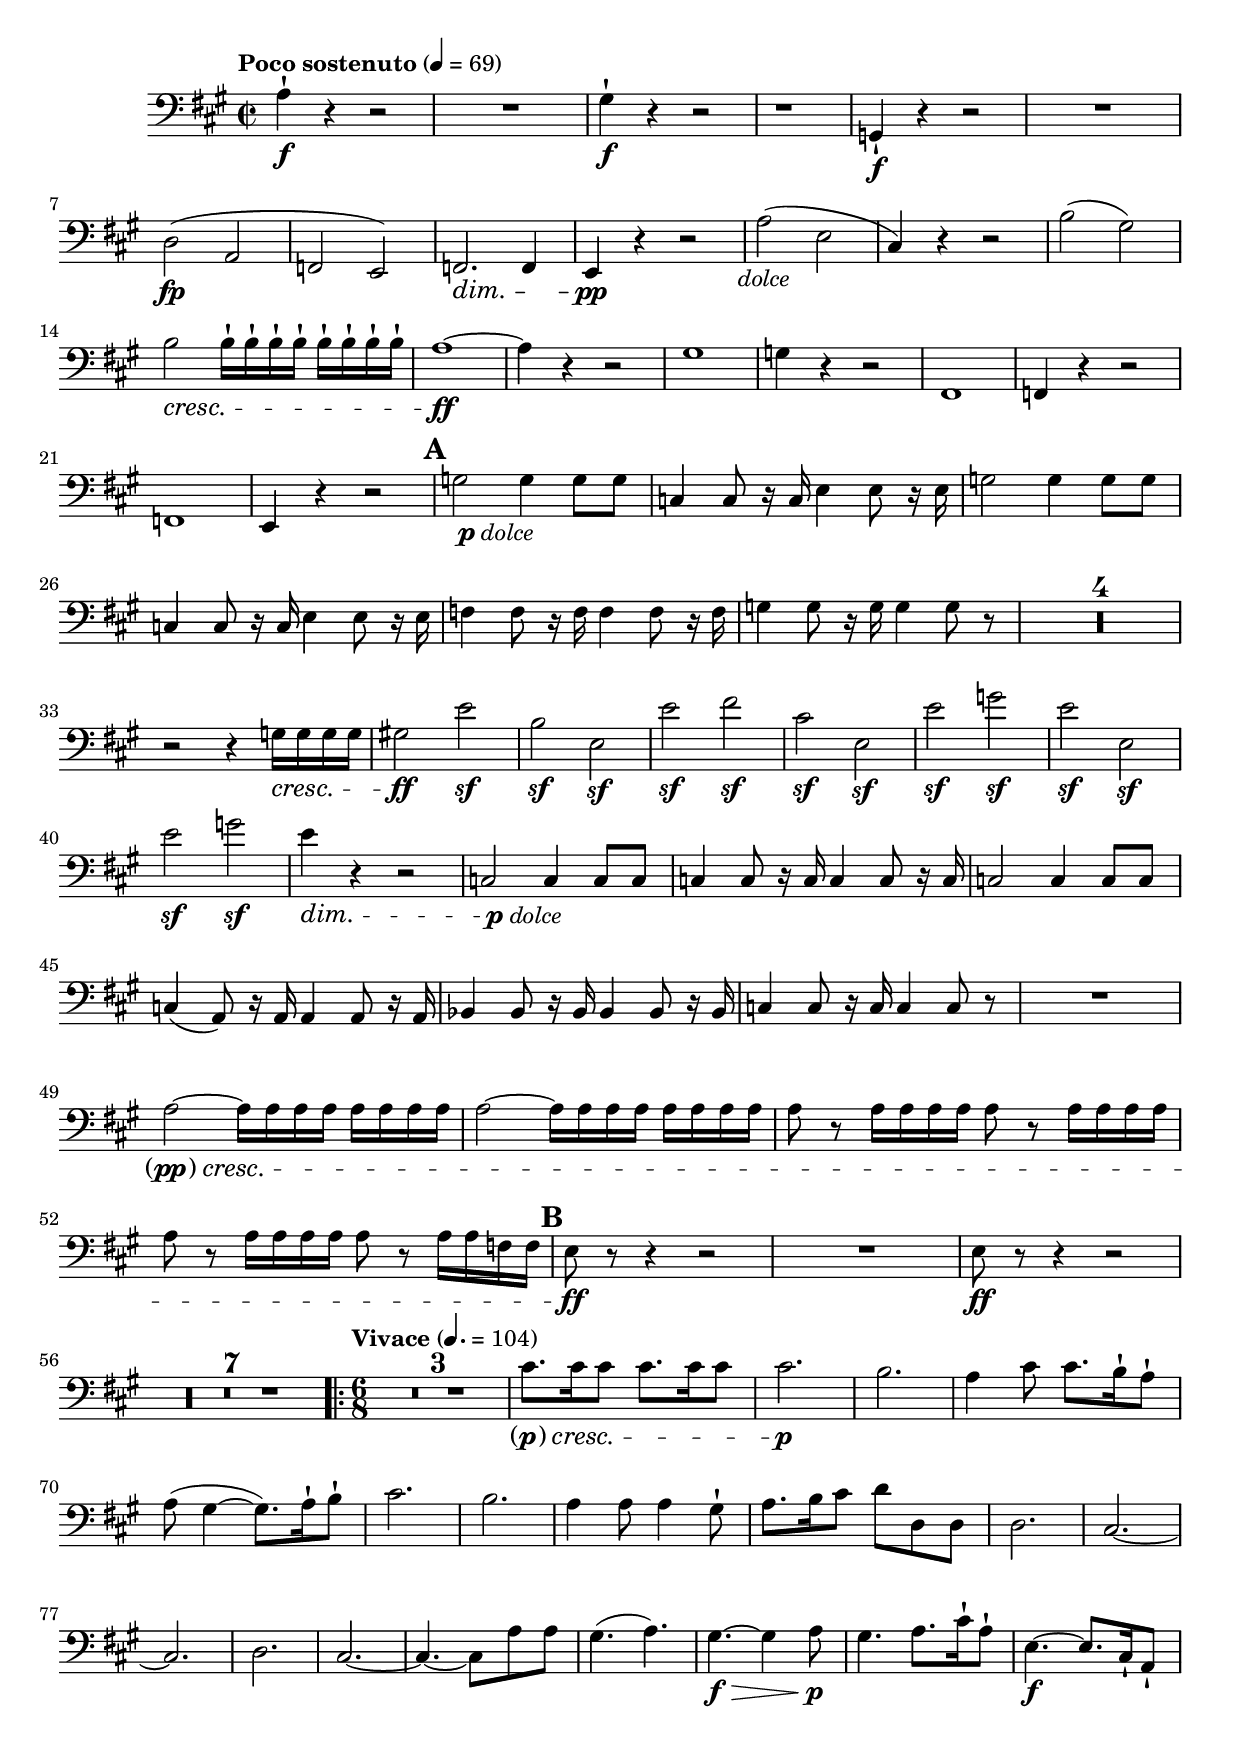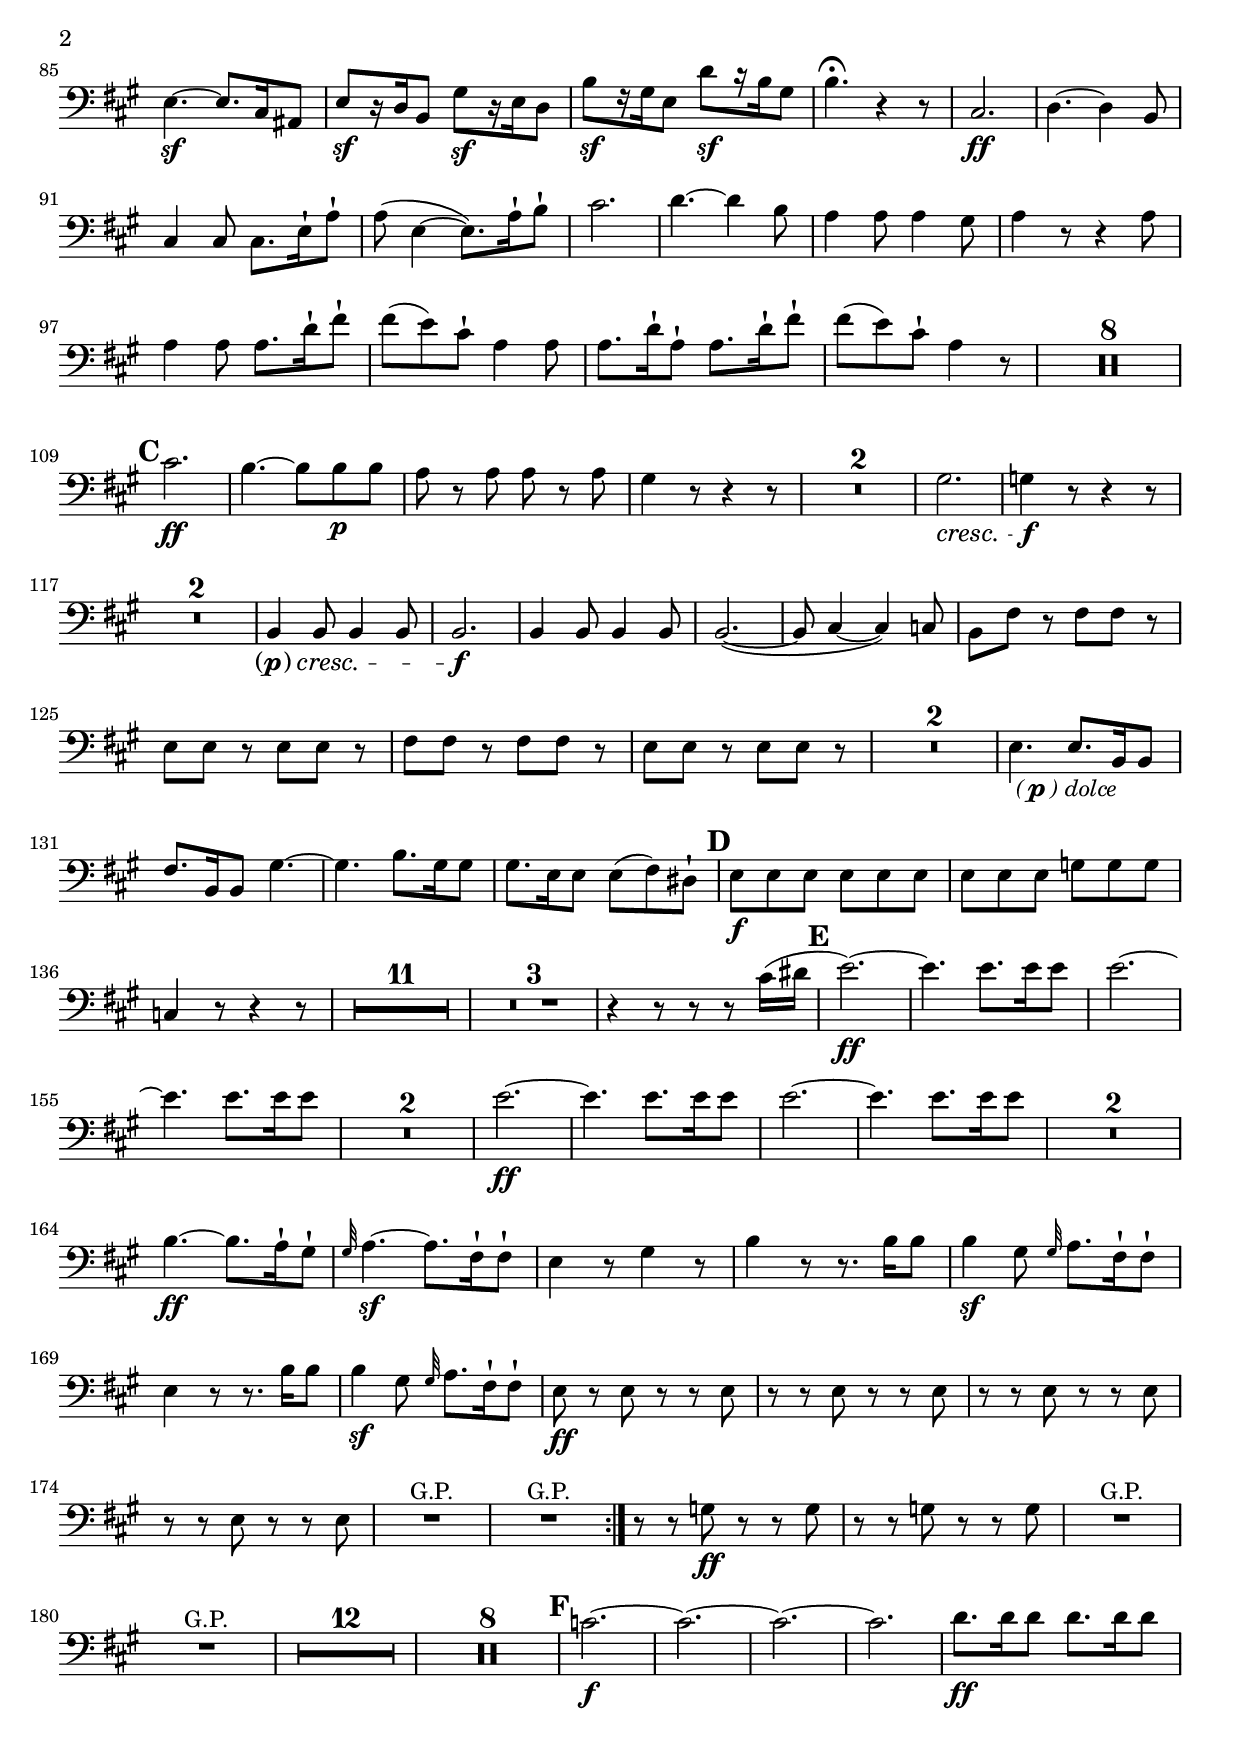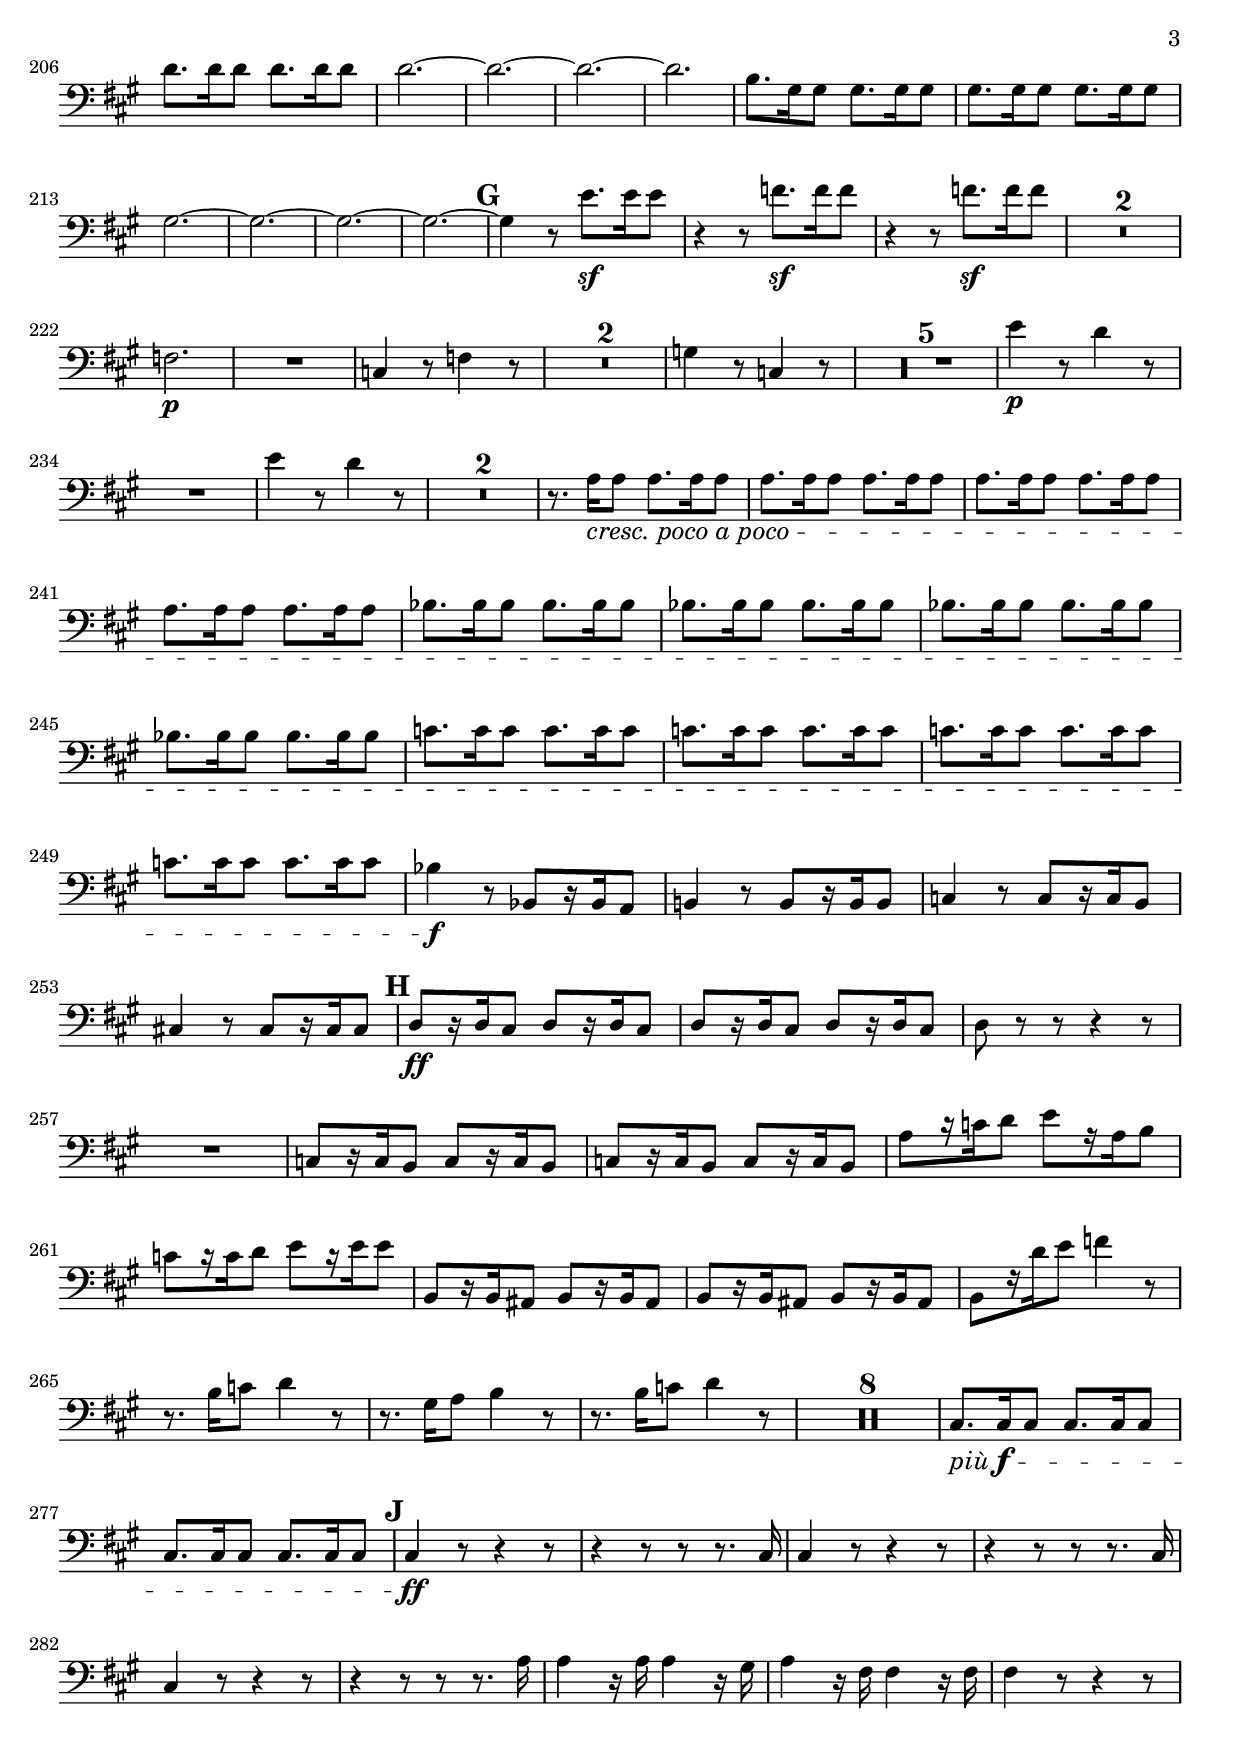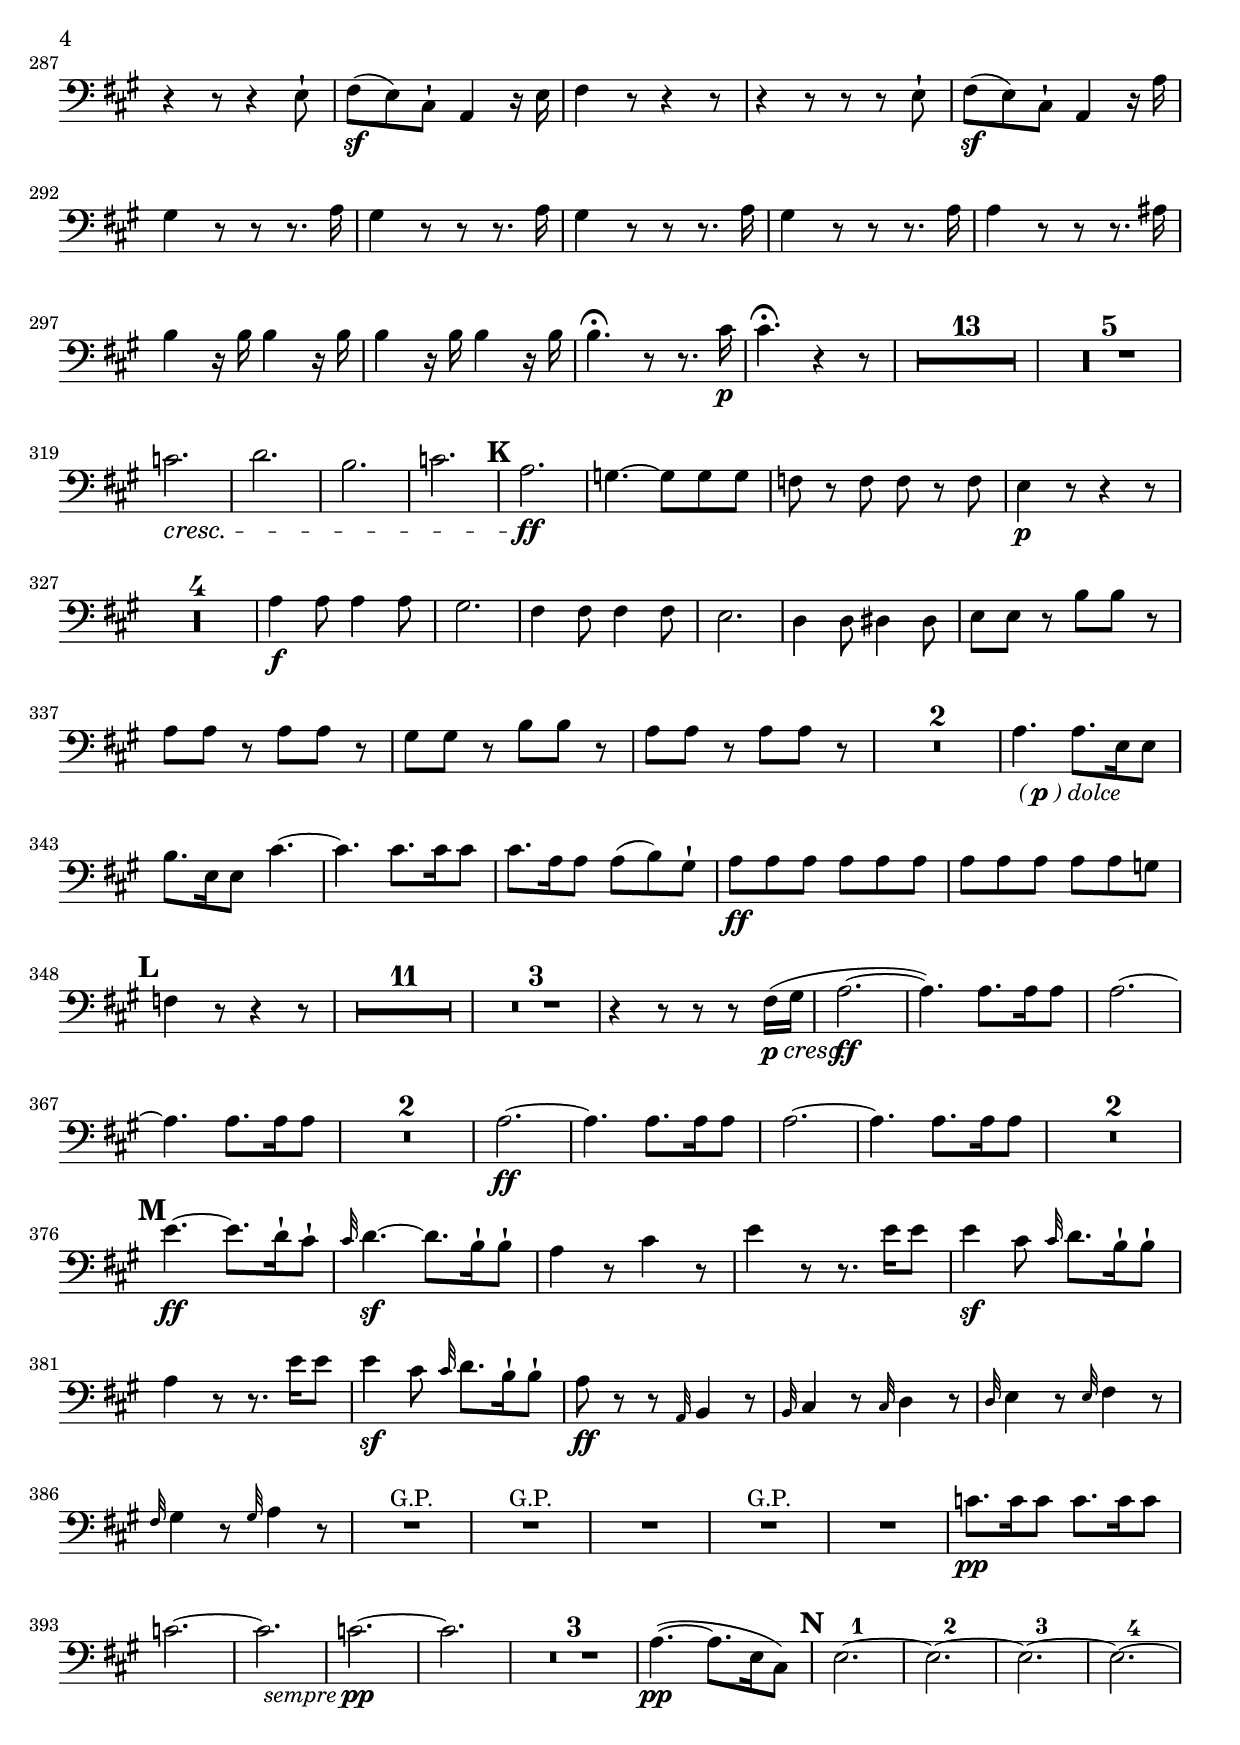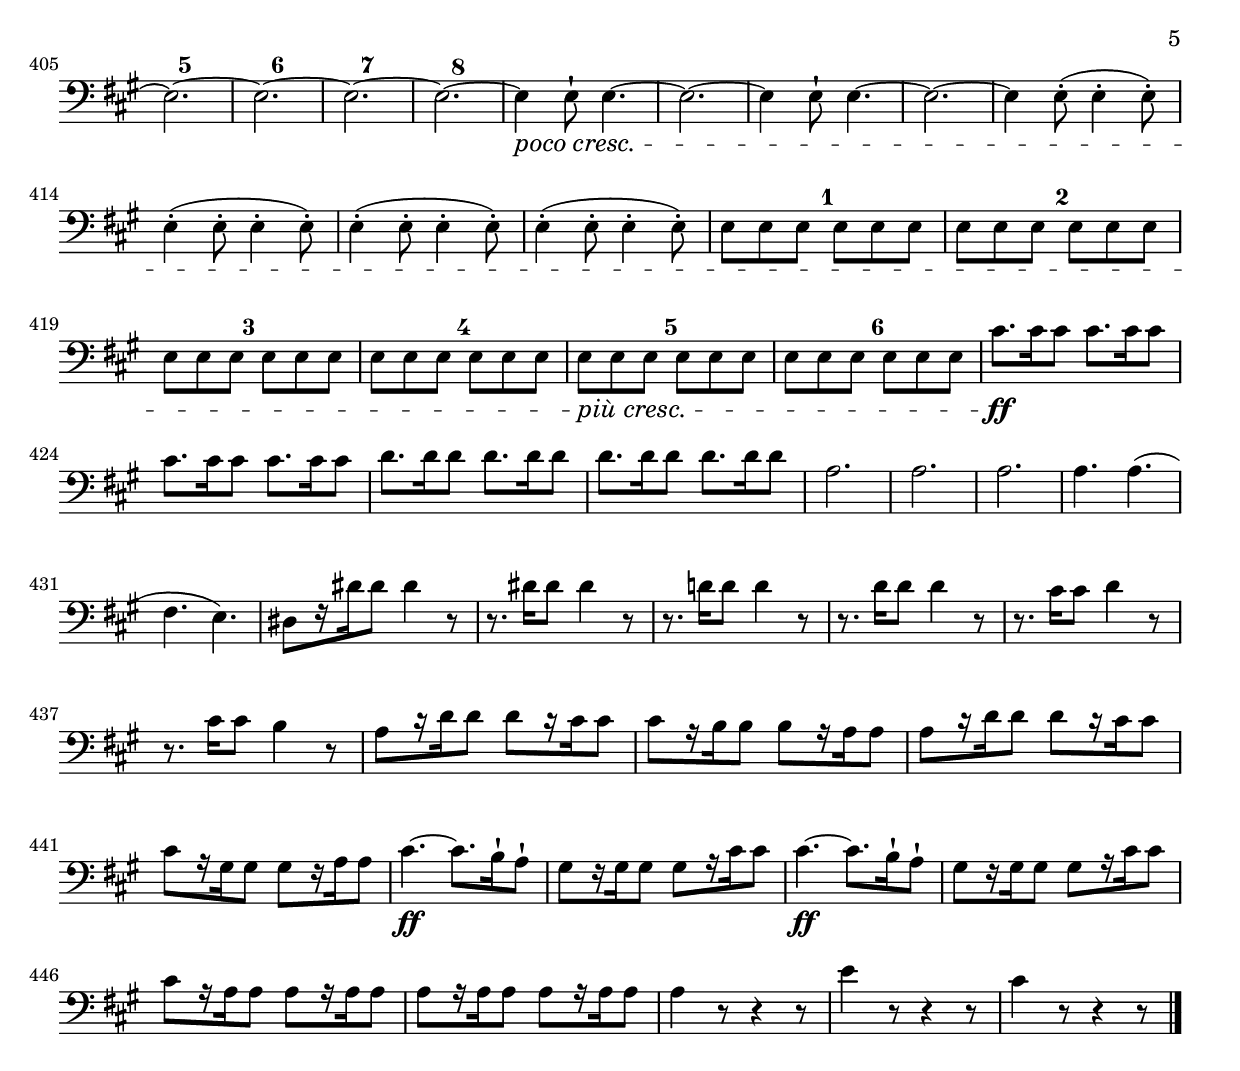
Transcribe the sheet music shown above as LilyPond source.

\version "2.24.3"

\version "2.24.3"

\include "../definitions.ly"

voicebeethovenHxmouvementBxbassonCxmd = \absolute {
\include "../parametres.ly"
\clef bass \time 2/2 \key a \major \tempo "Poco sostenuto" 4=69
% Grouper les croches et doubles par temps (pas un vrai C barré).
\set Timing.beamExceptions = #'()
\set Timing.baseMoment = #(ly:make-moment 1/4)
\set Timing.beatStructure = 1,1,1,1

 a4-! \f r4 r2  |
 R1  |
 gis4-! \f r4 r2  |
 r1  |
 g,4-! \f r4 r2  |
 R1  |
 d2 \fp ( a,2  |
 f,2 e,2)  |
 f,2. \dim f,4  |
 e,4 \pp r4 r2  |
 a2 \dolce ( e2  |
 cis4) r4 r2  |
 b2( gis2)  |
 b2 \cresc b16-! b16-! b16-! b16-! b16-! b16-! b16-! b16-!  |
 a1 \ff ~  |
 a4 r4 r2  |
 gis1  |
 g4 r4 r2  |
 fis,1  |
 f,4 r4 r2  |
 f,1  |
 e,4 r4 r2  |
 \mark\default \barNumberCheck 23
 g2 \pdolce g4 g8 g8  |
 c4 c8 r16 c16 e4 e8 r16 e16  |
 g2 g4 g8 g8  |
 c4 c8 r16 c16 e4 e8 r16 e16  |
 f4 f8 r16 f16 f4 f8 r16 f16  |
 g4 g8 r16 g16 g4 g8 r8  |
 R1*4  |
 r2 r4 g16 \cresc g16 g16 g16  |
 gis2 \ff e'2 \sf  |
 b2 \sf e2 \sf  |
 e'2 \sf fis'2 \sf  |
 cis'2 \sf e2 \sf  |
 e'2 \sf g'2 \sf  |
 e'2 \sf e2 \sf  |
 e'2 \sf g'2 \sf  |
 e'4 \dim r4 r2  |
 c2 \pdolce c4 c8 c8  |
 c4 c8 r16 c16 c4 c8 r16 c16  |
 c2 c4 c8 c8  |
 c4( a,8) r16 a,16 a,4 a,8 r16 a,16  |
 bes,4 bes,8 r16 bes,16 bes,4 bes,8 r16 bes,16  |
 c4 c8 r16 c16 c4 c8 r8  |
 R1  |
 a2 \paren\pp \cresc ~ a16 a16 a16 a16 a16 a16 a16 a16  |
 a2 ~ a16 a16 a16 a16 a16 a16 a16 a16  |
 a8 r8 a16 a16 a16 a16 a8 r8 a16 a16 a16 a16  |
 a8 r8 a16 a16 a16 a16 a8 r8 a16 a16 f16 f16  |
 \mark\default \barNumberCheck 53
 e8 \ff r8 r4 r2  |
 R1  |
 e8 \ff r8 r4 r2  |
 R1*7  |

 \time 6/8 \tempo "Vivace" 4.=104
 \repeat volta 2 {
 R2.*3  |
 cis'8. \paren\p \cresc cis'16 cis'8 cis'8. cis'16 cis'8  |
 cis'2. \p  |
 b2.  |
 a4 cis'8 cis'8. b16-! a8-!  |
 a8( gis4~ gis8.) a16-! b8-!  |
 cis'2.  |
 b2.  |
 a4 a8 a4 gis8-!  |
 a8. b16 cis'8 d'8 d8 d8  |
 d2.  |
 cis2. ~  |
 cis2.  |
 d2.  |
 cis2.~  |
 cis4. ~ cis8 a8 a8  |
 gis4. ( a4.)  |
 gis4.~ \f \> gis4 a8 \p  |
 gis4. a8. cis'16-! a8-!  |
 e4.~ \f e8. cis16-! a,8-!  |
 e4.~ \sf e8. cis16 ais,8  |
 e8[ \sf r16 d16 b,8] gis8[ \sf r16 e16 d8]  |
 b8[ \sf r16 gis16 e8] d'8[ \sf r16 b16 gis8]  |
 b4.-\fermata r4 r8  |
 cis2. \ff  |
 d4.~ d4 b,8  |
 cis4 cis8 cis8. e16-! a8-!  |
 a8( e4~ e8.) a16-! b8-!  |
 cis'2.  |
 d'4.~ d'4 b8  |
 a4 a8 a4 gis8  |
 a4 r8 r4 a8  |
 a4 a8 a8. d'16-! fis'8-!  |
 fis'8( e'8) cis'8-! a4 a8  |
 a8. d'16-! a8-! a8. d'16-! fis'8-!  |
 fis'8( e'8) cis'8-! a4 r8  |
 R2.*8  |
 \mark\default \barNumberCheck 109
 cis'2. \ff  |
 b4.~ b8 b8 \p b8  |
 a8 r8 a8 a8 r8 a8  |
 gis4 r8 r4 r8  |
 R2.*2  |
 gis2. \cresc  |
 g4 \f r8 r4 r8  |
 R2.*2  |
 b,4 \paren\p\cresc b,8 b,4 b,8  |
 b,2. \f  |
 b,4 b,8 b,4 b,8  |
 b,2.(~  |
 b,8 cis4~ cis4) c8  |
 b,8 fis8 r8 fis8 fis8 r8  |
 e8 e8 r8 e8 e8 r8  |
 fis8 fis8 r8 fis8 fis8 r8  |
 e8 e8 r8 e8 e8 r8  |
 R2.*2  |
 e4.\parenpdolce e8. b,16 b,8  |
 fis8. b,16 b,8 gis4.~  |
 gis4. b8. gis16 gis8  |
 gis8. e16 e8 e8( fis8) dis8-!  |
 \mark\default \barNumberCheck 134
 e8 \f e8 e8 e8 e8 e8  |
 e8 e8 e8 g8 g8 g8  |
 c4 r8 r4 r8  |
 R2.*11  |
 R2.*3  |
 r4 r8 r8 r8 cis'16( dis'16  |
 \mark\default \barNumberCheck 152
 e'2.)~ \ff  |
 e'4. e'8. e'16 e'8  |
 e'2.~  |
 e'4. e'8. e'16 e'8  |
 R2.*2  |
 e'2.~ \ff  |
 e'4. e'8. e'16 e'8  |
 e'2.~  |
 e'4. e'8. e'16 e'8  |
 R2.*2  |
 b4.~ \ff b8. a16-! gis8-!  |
 \grace{gis32} a4.~ \sf a8. fis16-! fis8-!  |
 e4 r8 gis4 r8  |
 b4 r8 r8. b16 b8  |
 b4 \sf gis8 \grace{gis32} a8. fis16-! fis8-!  |
 e4 r8 r8. b16 b8  |
 b4 \sf gis8 \grace{gis32}  a8. fis16-! fis8-!  |
 e8 \ff r8 e8 r8 r8 e8  |
 r8 r8 e8 r8 r8 e8  |
 r8 r8 e8 r8 r8 e8  |
 r8 r8 e8 r8 r8 e8  |
 R2. \granPausa  |
 R2. \granPausa | }
 r8 r8 g8 \ff r8 r8 g8  |
 r8 r8 g8 r8 r8 g8  |
 R2. \granPausa  |
 R2. \granPausa |
 R2.*12  |
 R2.*8  |
 \mark\default \barNumberCheck 201
 c'2.~ \f  |
 c'2.~  |
 c'2.~  |
 c'2.  |
 d'8. \ff d'16 d'8 d'8. d'16 d'8  |
 d'8. d'16 d'8 d'8. d'16 d'8  |
 d'2.~  |
 d'2.~  |
 d'2.~  |
 d'2.  |
 b8. gis16 gis8 gis8. gis16 gis8  |
 gis8. gis16 gis8 gis8. gis16 gis8  |
 gis2.~  |
 gis2.~  |
 gis2.~  |
 gis2.~  |
 \mark\default \barNumberCheck 217
 gis4 r8 e'8. \sf e'16 e'8  |
 r4 r8 f'8. \sf f'16 f'8  |
 r4 r8 f'8. \sf f'16 f'8  |
 R2.*2  |
 f2. \p  |
 R2.  |
 c4 r8 f4 r8  |
 R2.*2  |
 g4 r8 c4 r8  |
 R2.*5  |
 e'4 \p r8 d'4 r8  |
 R2.  |
 e'4 r8 d'4 r8  |
 R2.*2  |
 r8. a16 \crescpoco a8 a8. a16 a8  |
 a8. a16 a8 a8. a16 a8  |
 a8. a16 a8 a8. a16 a8  |
 a8. a16 a8 a8. a16 a8  |
 bes8. bes16 bes8 bes8. bes16 bes8  |
 bes8. bes16 bes8 bes8. bes16 bes8  |
 bes8. bes16 bes8 bes8. bes16 bes8  |
 bes8. bes16 bes8 bes8. bes16 bes8  |
 c'8. c'16 c'8 c'8. c'16 c'8  |
 c'8. c'16 c'8 c'8. c'16 c'8  |
 c'8. c'16 c'8 c'8. c'16 c'8  |
 c'8. c'16 c'8 c'8. c'16 c'8  |
 bes4 \f r8 bes,8[ r16 bes,16 a,8]  |
 b,4 r8 b,8[ r16 b,16 b,8]  |
 c4 r8 c8[ r16 c16 b,8]  |
 cis4 r8 cis8[ r16 cis16 cis8]  |
 \mark\default \barNumberCheck 254
 d8[ \ff r16 d16 cis8] d8[ r16 d16 cis8]  |
 d8[ r16 d16 cis8] d8[ r16 d16 cis8]  |
 d8 r8 r8 r4 r8  |
 R2.  |
 c8[ r16 c16 b,8] c8[ r16 c16 b,8]  |
 c8[ r16 c16 b,8] c8[ r16 c16 b,8]  |
 a8[ r16 c'16 d'8] e'8[ r16 a16 b8]  |
 c'8[ r16 c'16 d'8] e'8[ r16 e'16 e'8]  |
 b,8[ r16 b,16 ais,8] b,8[ r16 b,16 ais,8]  |
 b,8[ r16 b,16 ais,8] b,8[ r16 b,16 ais,8]  |
 b,8[ r16 d'16 e'8] f'4 r8  |
 r8. b16 c'8 d'4 r8  |
 r8. gis16 a8 b4 r8  |
 r8. b16 c'8 d'4 r8  |
 R2.*8  |
 cis8. \piuf cis16 cis8 cis8. cis16 cis8  |
 cis8. cis16 cis8 cis8. cis16 cis8  |
 \mark\default \barNumberCheck 278
 cis4 \ff r8 r4 r8  |
 r4 r8 r8 r8. cis16  |
 cis4 r8 r4 r8  |
 r4 r8 r8 r8. cis16  |
 cis4 r8 r4 r8  |
 r4 r8 r8 r8. a16  |
 a4 r16 a16 a4 r16 gis16  |
 a4 r16 fis16 fis4 r16 fis16  |
 fis4 r8 r4 r8  |
 r4 r8 r4 e8-!  |
 fis8( \sf e8) cis8-! a,4 r16 e16  |
 fis4 r8 r4 r8  |
 r4 r8 r8 r8 e8-!  |
 fis8( \sf e8) cis8-! a,4 r16 a16  |
 gis4 r8 r8 r8. a16  |
 gis4 r8 r8 r8. a16  |
 gis4 r8 r8 r8. a16  |
 gis4 r8 r8 r8. a16  |
 a4 r8 r8 r8. ais16  |
 b4 r16 b16 b4 r16 b16  |
 b4 r16 b16 b4 r16 b16  |
 b4.-\fermata r8 r8. cis'16 \p  |
 cis'4.-\fermata r4 r8  |
 R2.*13  |
 R2.*5  |
 c'2. \cresc|
 d'2.  |
 b2.  |
 c'2.  |
 \mark\default \barNumberCheck 323
 a2. \ff  |
 g4.~ g8 g8 g8  |
 f8 r8 f8 f8 r8 f8  |
 e4 \p r8 r4 r8  |
 R2.*4  |
 a4 \f a8 a4 a8  |
 gis2.  |
 fis4 fis8 fis4 fis8  |
 e2.  |
 d4 d8 dis4 dis8  |
 e8 e8 r8 b8 b8 r8  |
 a8 a8 r8 a8 a8 r8  |
 gis8 gis8 r8 b8 b8 r8  |
 a8 a8 r8 a8 a8 r8  |
 R2.*2  |
 a4. \parenpdolce a8. e16 e8  |
 b8. e16 e8 cis'4.~  |
 cis'4. cis'8. cis'16 cis'8  |
 cis'8. a16 a8 a8( b8) gis8-!  |
 a8 \ff a8 a8 a8 a8 a8  |
 a8 a8 a8 a8 a8 g8  |
 \mark\default \barNumberCheck 348
 f4 r8 r4 r8  |
 R2.*11  |
 R2.*3  |
 r4 r8 r8 r8 fis16( \p\cresc gis16  |
 a2.~ \ff  |
 a4.) a8. a16 a8  |
 a2.~  |
 a4. a8. a16 a8  |
 R2.*2  |
 a2.~ \ff  |
 a4. a8. a16 a8  |
 a2.~  |
 a4. a8. a16 a8  |
 R2.*2  |
 \mark\default \barNumberCheck 376
 e'4.~ \ff e'8. d'16-! cis'8-!  |
 \grace{cis'32} d'4.~ \sf d'8. b16-! b8-!  |
 a4 r8 cis'4 r8  |
 e'4 r8 r8. e'16 e'8  |
 e'4 \sf cis'8 \grace{cis'32} d'8. b16-! b8-!  |
 % La première note est parfois un la, parfois un do# selon les éditions.
 a4 r8 r8. e'16 e'8  |
 e'4 \sf cis'8 \grace{cis'32} d'8. b16-! b8-!  |
 a8 \ff r8 r8 \grace{a,32} b,4 r8  |
 \grace{b,32} cis4 r8 \grace{cis32} d4 r8  |
 \grace{d32} e4 r8 \grace{e32} fis4 r8  |
 \grace{fis32} gis4 r8 \grace{gis32} a4 r8  |
 R2.\granPausa  |
 R2.\granPausa  |
 R2.  |
 R2.\granPausa  |
 R2.  |
 c'8. \pp c'16 c'8 c'8. c'16 c'8  |
 c'2.~  |
 c'2. \semprepp  |
 c'2.~  |
 c'2.  |
 R2.*3  |
 a4.(~ \pp a8. e16 cis8)  |
 \mark\default \barNumberCheck 401
 \startMeasureCount
 e2.~  |
 e2.~  |
 e2.~  |
 e2.~  |
 e2.~  |
 e2.~  |
 e2.~  |
 e2.~  |
 \stopMeasureCount
 e4 \pococresc e8-! e4.~  |
 e2.~  |
 e4 e8-! e4.~  |
 e2.~  |
 e4 e8-.( e4-. e8-.)  |
 e4-.( e8-. e4-. e8-.)  |
 e4-.( e8-. e4-. e8-.)  |
 e4-.( e8-. e4-. e8-.)  |
 \startMeasureCount
 e8 e8 e8 e8 e8 e8  |
 e8 e8 e8 e8 e8 e8  |
 e8 e8 e8 e8 e8 e8  |
 e8 e8 e8 e8 e8 e8  |
 e8 \piucresc e8 e8 e8 e8 e8  |
 e8 e8 e8 e8 e8 e8  |
 \stopMeasureCount
 cis'8. \ff cis'16 cis'8 cis'8. cis'16 cis'8  |
 cis'8. cis'16 cis'8 cis'8. cis'16 cis'8  |
 d'8. d'16 d'8 d'8. d'16 d'8  |
 d'8. d'16 d'8 d'8. d'16 d'8  |
 a2.  |
 a2.  |
 a2.  |
 a4. a4.(  |
 fis4. e4.)  |
 dis8[ r16 dis'16 dis'8] dis'4 r8  |
 r8. dis'16 dis'8 dis'4 r8  |
 r8. d'16 d'8 d'4 r8  |
 r8. d'16 d'8 d'4 r8  |
 r8. cis'16 cis'8 d'4 r8  |
 r8. cis'16 cis'8 b4 r8  |
 a8[ r16 d'16 d'8] d'8[ r16 cis'16 cis'8]  |
 cis'8[ r16 b16 b8] b8[ r16 a16 a8]  |
 a8[ r16 d'16 d'8] d'8[ r16 cis'16 cis'8]  |
 cis'8[ r16 gis16 gis8] gis8[ r16 a16 a8]  |
 cis'4.~ \ff cis'8. b16-! a8-!  |
 gis8[ r16 gis16 gis8] gis8[ r16 cis'16 cis'8]  |
 cis'4.~ \ff cis'8. b16-! a8-!  |
 gis8[ r16 gis16 gis8] gis8[ r16 cis'16 cis'8]  |
 cis'8[ r16 a16 a8] a8[ r16 a16 a8]  |
 a8[ r16 a16 a8] a8[ r16 a16 a8]  |
 a4 r8 r4 r8  |
 e'4 r8 r4 r8  |
 cis'4 r8 r4 r8 \fine |
}


\score {
  \new Staff \voicebeethovenHxmouvementBxbassonCxmd
  \layout {\context {
    \Staff
    \consists #Measure_counter_engraver
  }}
}
